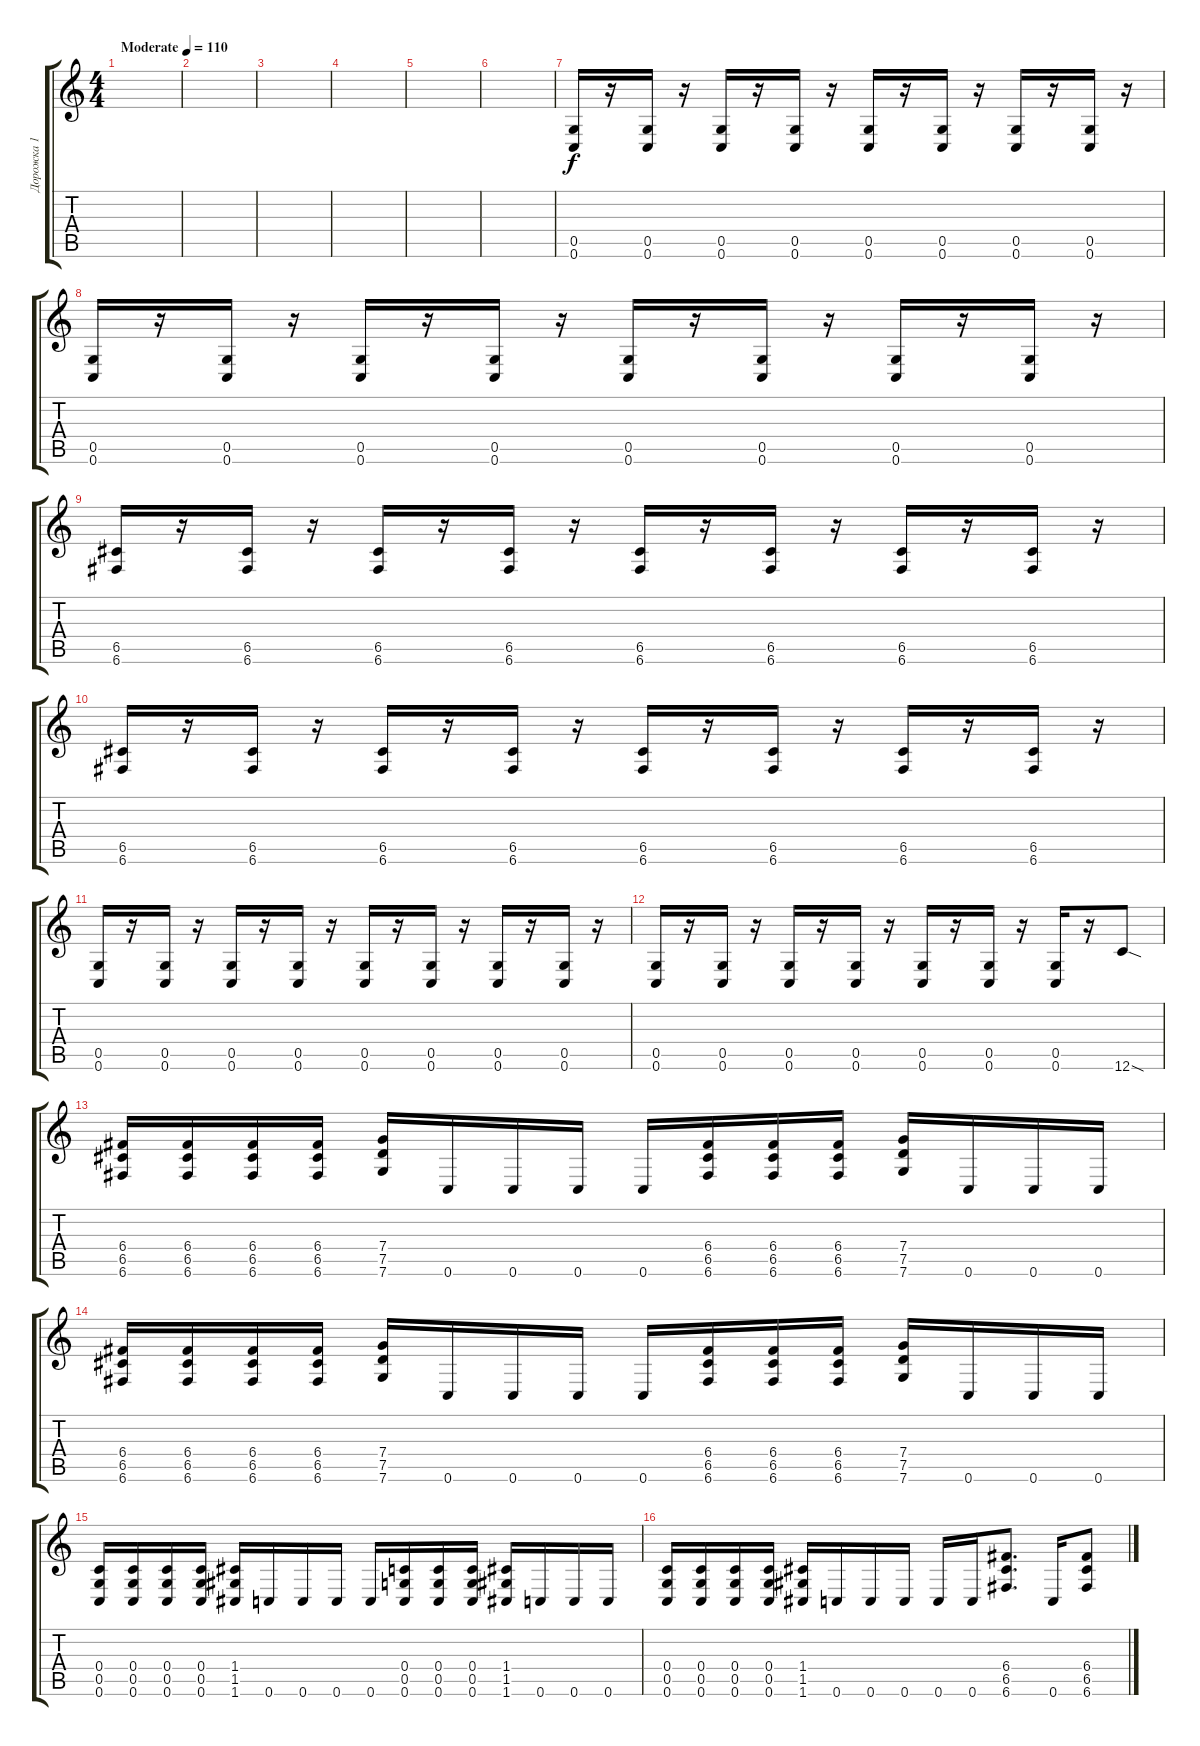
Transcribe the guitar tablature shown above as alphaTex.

\track ("Дорожка 1" "Дорожка 1") {instrument distortionguitar}
\staff {score tabs}
\tuning (D4 A3 F3 C3 G2 C2) {hide}
\ts (4 4)
\tempo (110 "Moderate")
\clef g2
\ks c
|
|
|
|
|
|
(0.5 0.6).16 r.16 (0.5 0.6).16 r.16 (0.5 0.6).16 r.16 (0.5 0.6).16 r.16 (0.5 0.6).16 r.16 (0.5 0.6).16 r.16 (0.5 0.6).16 r.16 (0.5 0.6).16 r.16 |
(0.5 0.6).16 r.16 (0.5 0.6).16 r.16 (0.5 0.6).16 r.16 (0.5 0.6).16 r.16 (0.5 0.6).16 r.16 (0.5 0.6).16 r.16 (0.5 0.6).16 r.16 (0.5 0.6).16 r.16 |
(6.5 6.6).16 r.16 (6.5 6.6).16 r.16 (6.5 6.6).16 r.16 (6.5 6.6).16 r.16 (6.5 6.6).16 r.16 (6.5 6.6).16 r.16 (6.5 6.6).16 r.16 (6.5 6.6).16 r.16 |
(6.5 6.6).16 r.16 (6.5 6.6).16 r.16 (6.5 6.6).16 r.16 (6.5 6.6).16 r.16 (6.5 6.6).16 r.16 (6.5 6.6).16 r.16 (6.5 6.6).16 r.16 (6.5 6.6).16 r.16 |
(0.5 0.6).16 r.16 (0.5 0.6).16 r.16 (0.5 0.6).16 r.16 (0.5 0.6).16 r.16 (0.5 0.6).16 r.16 (0.5 0.6).16 r.16 (0.5 0.6).16 r.16 (0.5 0.6).16 r.16 |
(0.5 0.6).16 r.16 (0.5 0.6).16 r.16 (0.5 0.6).16 r.16 (0.5 0.6).16 r.16 (0.5 0.6).16 r.16 (0.5 0.6).16 r.16 (0.5 0.6).16 r.16 12.6{sod}.8 |
(6.4 6.5 6.6).16 (6.4 6.5 6.6).16 (6.4 6.5 6.6).16 (6.4 6.5 6.6).16 (7.4 7.5 7.6).16 0.6.16 0.6.16 0.6.16 0.6.16 (6.4 6.5 6.6).16 (6.4 6.5 6.6).16 (6.4 6.5 6.6).16 (7.4 7.5 7.6).16 0.6.16 0.6.16 0.6.16 |
(6.4 6.5 6.6).16 (6.4 6.5 6.6).16 (6.4 6.5 6.6).16 (6.4 6.5 6.6).16 (7.4 7.5 7.6).16 0.6.16 0.6.16 0.6.16 0.6.16 (6.4 6.5 6.6).16 (6.4 6.5 6.6).16 (6.4 6.5 6.6).16 (7.4 7.5 7.6).16 0.6.16 0.6.16 0.6.16 |
(0.4 0.5 0.6).16 (0.4 0.5 0.6).16 (0.4 0.5 0.6).16 (0.4 0.5 0.6).16 (1.4 1.5 1.6).16 0.6.16 0.6.16 0.6.16 0.6.16 (0.4 0.5 0.6).16 (0.4 0.5 0.6).16 (0.4 0.5 0.6).16 (1.4 1.5 1.6).16 0.6.16 0.6.16 0.6.16 |
(0.4 0.5 0.6).16 (0.4 0.5 0.6).16 (0.4 0.5 0.6).16 (0.4 0.5 0.6).16 (1.4 1.5 1.6).16 0.6.16 0.6.16 0.6.16 0.6.16 0.6.16 (6.4 6.5 6.6).8{d} 0.6.16 (6.4 6.5 6.6).8
